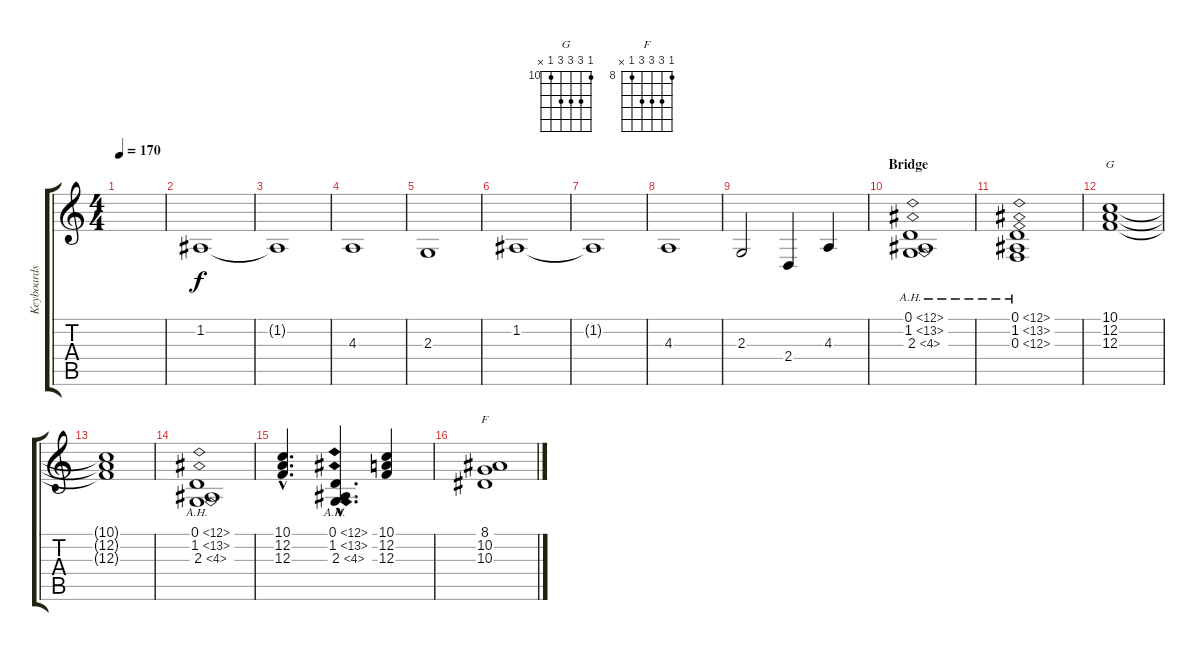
\track ("Keyboards" "Keyboards") {instrument stringensemble1}
\staff {score tabs}
\tuning (D4 A3 F3 C3 G2 D2) {hide}
\chord ("G" 10 12 12 12 10 x) {firstfret 10}
\chord ("F" 8 10 10 10 8 x) {firstfret 8}
\ts (4 4)
\tempo 170
\clef g2
\ks c
|
1.2.1{volume 9} |
1.2{t}.1 |
4.3.1 |
2.3.1 |
1.2.1{volume 9} |
1.2{t}.1 |
4.3.1 |
2.3.2 2.4.4 4.3.4 |
\section ("" "Bridge")
(0.1{ah 12} 1.2{ah 12} 2.3{ah 2}).1{instrument harpsichord} |
(0.1{ah 12} 1.2{ah 12} 0.3{ah 12}).1 |
(10.1 12.2 12.3).1{ch "G"} |
(10.1{t} 12.2{t} 12.3{t}).1 |
(0.1{ah 12} 1.2{ah 12} 2.3{ah 2}).1 |
(10.1{hac} 12.2{hac} 12.3{hac}).4{d} (0.1{ah 12 hac} 1.2{ah 12 hac} 2.3{ah 2 hac}).4{d} (10.1 12.2 12.3).4 |
(8.1 10.2 10.3).1{ch "F"}
